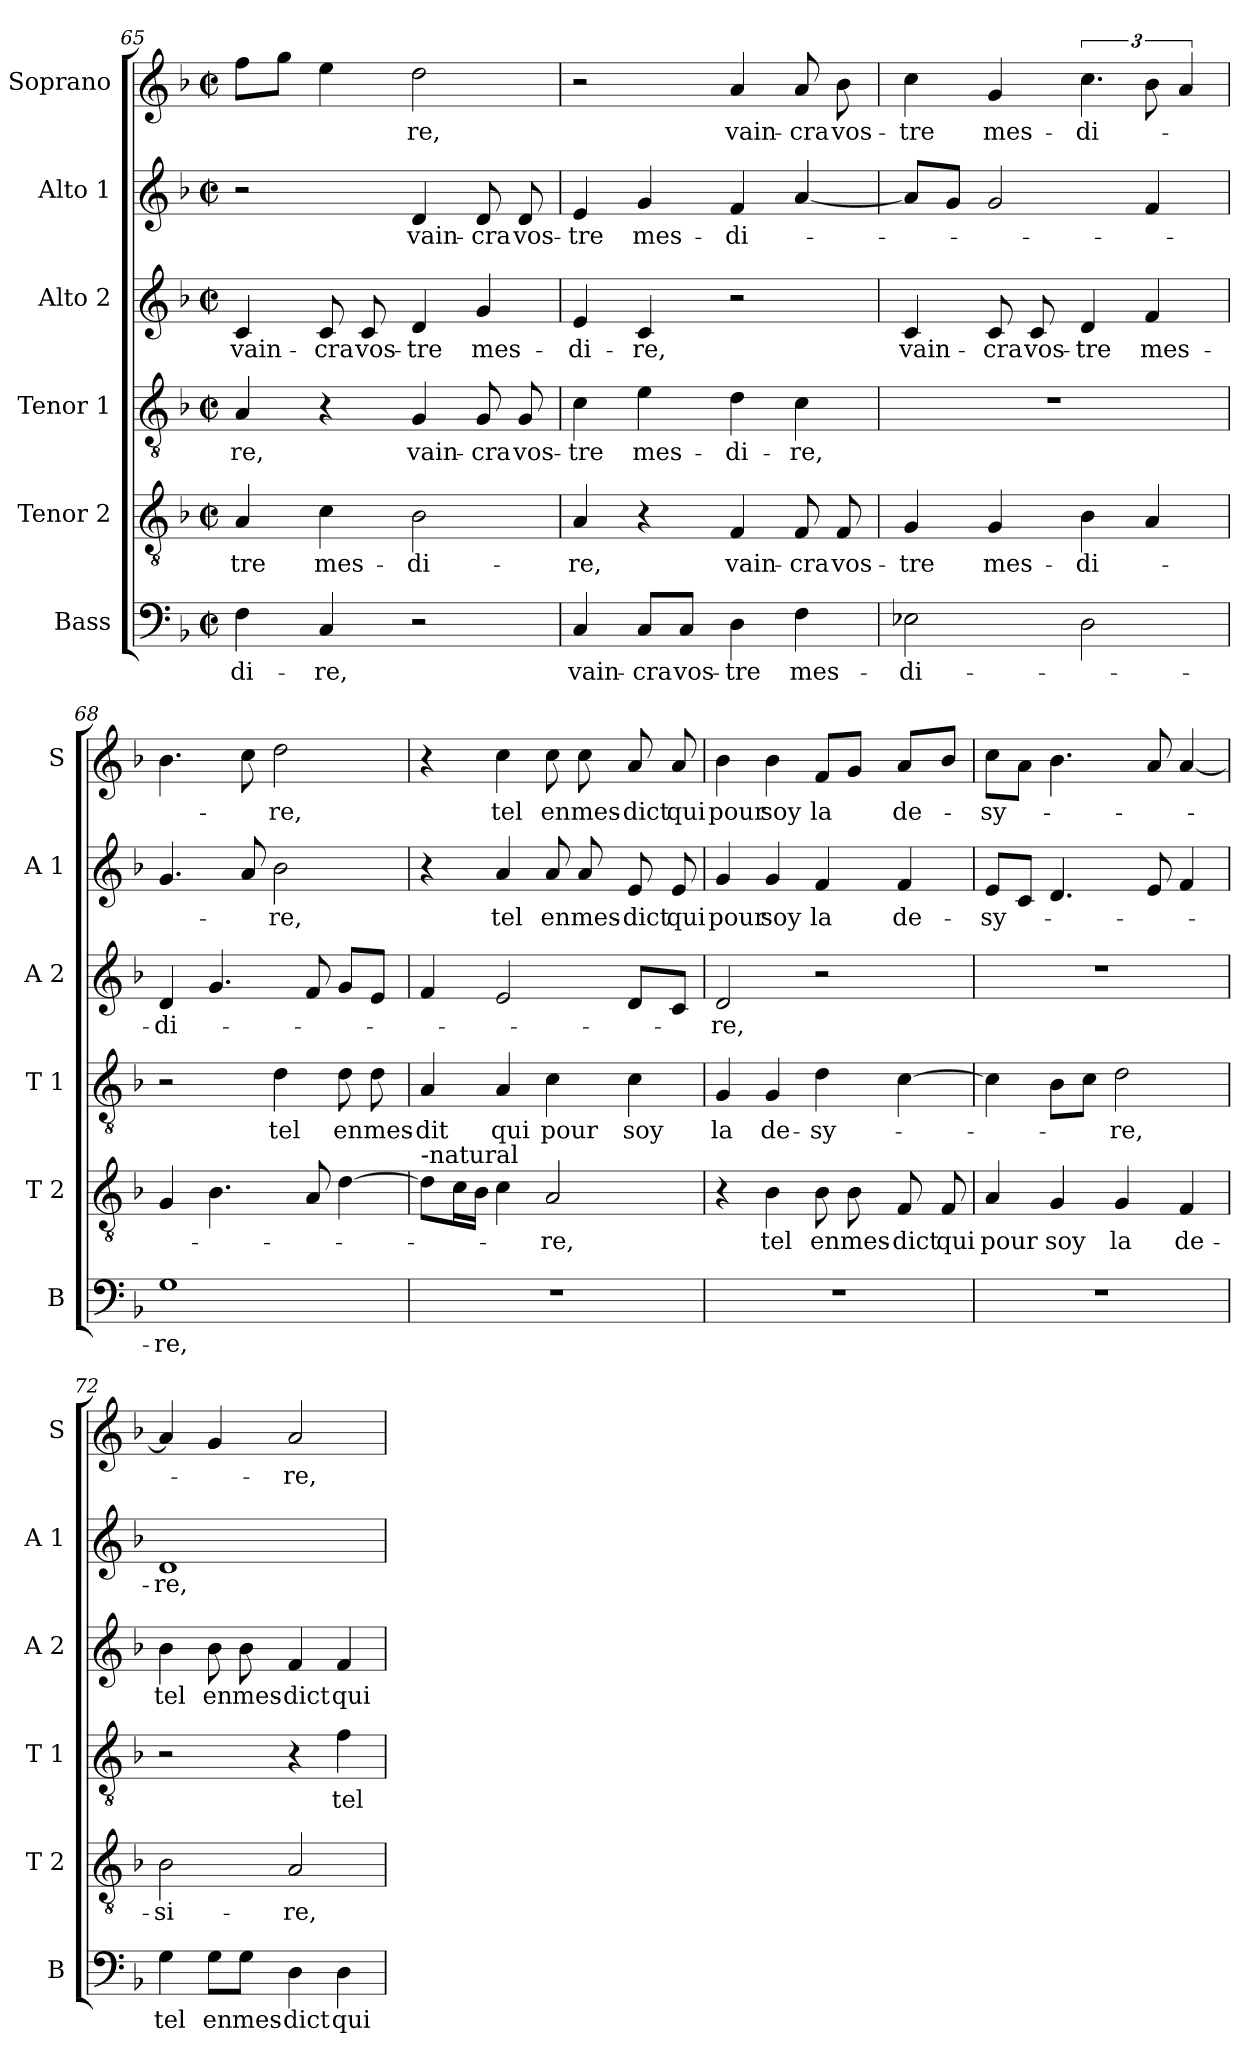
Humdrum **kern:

**kern	**text	**kern	**text	**kern	**text	**kern	**text	**kern	**text	**kern	**text
*part6	*part6	*part5	*part5	*part4	*part4	*part3	*part3	*part2	*part2	*part1	*part1
*staff6	*staff6	*staff5	*staff5	*staff4	*staff4	*staff3	*staff3	*staff2	*staff2	*staff1	*staff1
*I"Bass	*	*I"Tenor 2	*	*I"Tenor 1	*	*I"Alto 2	*	*I"Alto 1	*	*I"Soprano	*
*I'B	*	*I'T 2	*	*I'T 1	*	*I'A 2	*	*I'A 1	*	*I'S	*
*clefF4	*	*clefGv2	*	*clefGv2	*	*clefG2	*	*clefG2	*	*clefG2	*
*k[b-]	*	*k[b-]	*	*k[b-]	*	*k[b-]	*	*k[b-]	*	*k[b-]	*
*F:	*	*F:	*	*F:	*	*F:	*	*F:	*	*F:	*
*M2/2	*	*M2/2	*	*M2/2	*	*M2/2	*	*M2/2	*	*M2/2	*
*met(c|)	*	*met(c|)	*	*met(c|)	*	*met(c|)	*	*met(c|)	*	*met(c|)	*
=65	=65	=65	=65	=65	=65	=65	=65	=65	=65	=65	=65
4F\	-di-	4A/	-tre	4A/	-re,	4c/	vain-	2r	.	8ff\L	.
.	.	.	.	.	.	.	.	.	.	8gg\J	.
4C/	-re,	4c\	mes-	4r	.	8c/	-cra	.	.	4ee\	.
.	.	.	.	.	.	8c/	vos-	.	.	.	.
2r	.	2B-\	-di-	4G/	vain-	4d/	-tre	4d/	vain-	2dd\	-re,
.	.	.	.	8G/	-cra	4g/	mes-	8d/	-cra	.	.
.	.	.	.	8G/	vos-	.	.	8d/	vos-	.	.
=66	=66	=66	=66	=66	=66	=66	=66	=66	=66	=66	=66
4C/	vain-	4A/	-re,	4c\	-tre	4e/	-di-	4e/	-tre	2r	.
8C/L	-cra	4r	.	4e\	mes-	4c/	-re,	4g/	mes-	.	.
8C/J	vos-	.	.	.	.	.	.	.	.	.	.
4D\	-tre	4F/	vain-	4d\	-di-	2r	.	4f/	-di-	4a/	vain-
4F\	mes-	8F/	-cra	4c\	-re,	.	.	[4a/	.	8a/	-cra
.	.	8F/	vos-	.	.	.	.	.	.	8b-\	vos-
!!LO:PB:g=z
=67	=67	=67	=67	=67	=67	=67	=67	=67	=67	=67	=67
2E-X\	-di-	4G/	-tre	1r	.	4c/	vain-	8a/L]	.	4cc\	-tre
.	.	.	.	.	.	.	.	8g/J	.	.	.
.	.	4G/	mes-	.	.	8c/	-cra	2g/	.	4g/	mes-
.	.	.	.	.	.	8c/	vos-	.	.	.	.
2D\	.	4B-\	-di-	.	.	4d/	-tre	.	.	6.cc\	-di-
.	.	4A/	.	.	.	4f/	mes-	4f/	.	12b-\	.
.	.	.	.	.	.	.	.	.	.	6a/	.
=68	=68	=68	=68	=68	=68	=68	=68	=68	=68	=68	=68
1G	-re,	4G/	.	2r	.	4d/	-di-	4.g/	.	4.b-\	.
.	.	4.B-\	.	.	.	4.g/	.	.	.	.	.
.	.	.	.	.	.	.	.	8a/	.	8cc\	.
.	.	.	.	4d\	tel	.	.	2b-\	-re,	2dd\	-re,
.	.	8A/	.	.	.	8f/	.	.	.	.	.
.	.	[4d\	.	8d\	en	8g/L	.	.	.	.	.
.	.	.	.	8d\	mes-	8e/J	.	.	.	.	.
=69	=69	=69	=69	=69	=69	=69	=69	=69	=69	=69	=69
!	!	!LO:TX:a:t=-natural	!	!	!	!	!	!	!	!	!
1r	.	8d\L]	.	4A/	-dit	4f/	.	4r	.	4r	.
.	.	16c\L	.	.	.	.	.	.	.	.	.
.	.	16B-\JJ	.	.	.	.	.	.	.	.	.
.	.	4c\	.	4A/	qui	2e/	.	4a/	tel	4cc\	tel
.	.	2A/	-re,	4c\	pour	.	.	8a/	en	8cc\	en
.	.	.	.	.	.	.	.	8a/	mes-	8cc\	mes-
.	.	.	.	4c\	soy	8d/L	.	8e/	-dict	8a/	-dict
.	.	.	.	.	.	8c/J	.	8e/	qui	8a/	qui
=70	=70	=70	=70	=70	=70	=70	=70	=70	=70	=70	=70
1r	.	4r	.	4G/	la	2d/	-re,	4g/	pour	4b-\	pour
.	.	4B-\	tel	4G/	de-	.	.	4g/	soy	4b-\	soy
.	.	8B-\	en	4d\	-sy-	2r	.	4f/	la	8f/L	la
.	.	8B-\	mes-	.	.	.	.	.	.	8g/J	.
.	.	8F/	-dict	[4c\	.	.	.	4f/	de-	8a/L	de-
.	.	8F/	qui	.	.	.	.	.	.	8b-/J	.
!!LO:LB:g=z
=71	=71	=71	=71	=71	=71	=71	=71	=71	=71	=71	=71
1r	.	4A/	pour	4c\]	.	1r	.	8e/L	-sy-	8cc\L	-sy-
.	.	.	.	.	.	.	.	8c/J	.	8a\J	.
.	.	4G/	soy	8B-\L	.	.	.	4.d/	.	4.b-\	.
.	.	.	.	8c\J	.	.	.	.	.	.	.
.	.	4G/	la	2d\	-re,	.	.	.	.	.	.
.	.	.	.	.	.	.	.	8e/	.	8a/	.
.	.	4F/	de-	.	.	.	.	4f/	.	[4a/	.
=72	=72	=72	=72	=72	=72	=72	=72	=72	=72	=72	=72
4G\	tel	2B-\	-si-	2r	.	4b-\	tel	1d	-re,	4a/]	.
8G\L	en	.	.	.	.	8b-\	en	.	.	4g/	.
8G\J	mes-	.	.	.	.	8b-\	mes-	.	.	.	.
4D\	-dict	2A/	-re,	4r	.	4f/	-dict	.	.	2a/	-re,
4D\	qui	.	.	4f\	tel	4f/	qui	.	.	.	.
=	=	=	=	=	=	=	=	=	=	=	=
*-	*-	*-	*-	*-	*-	*-	*-	*-	*-	*-	*-
